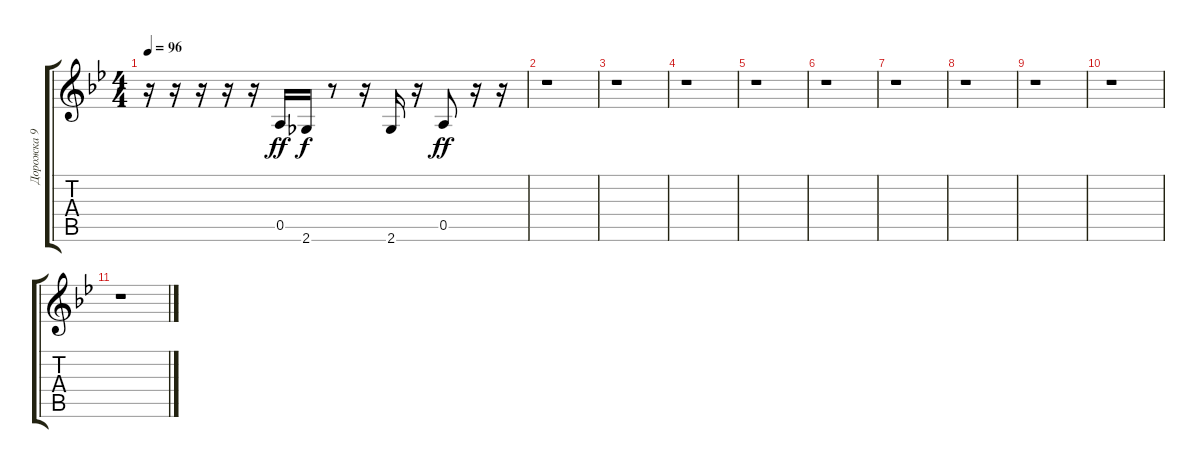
\track ("Дорожка 9" "Дорожка 9") {instrument acousticguitarsteel}
\staff {score tabs}
\tuning (E4 B3 G3 D3 A2 E2) {hide}
\ts (4 4)
\tempo 96
\clef g2
\ks bb
r.16{dy f} r.16 r.16 r.16 r.16 0.5.16{dy ff} 2.6.16{dy f} r.8 r.16 2.6.16 r.16 0.5.8{dy ff} r.16 r.16 |
r.1 |
r.1 |
r.1 |
r.1 |
r.1 |
r.1 |
r.1 |
r.1 |
r.1 |
r.1
